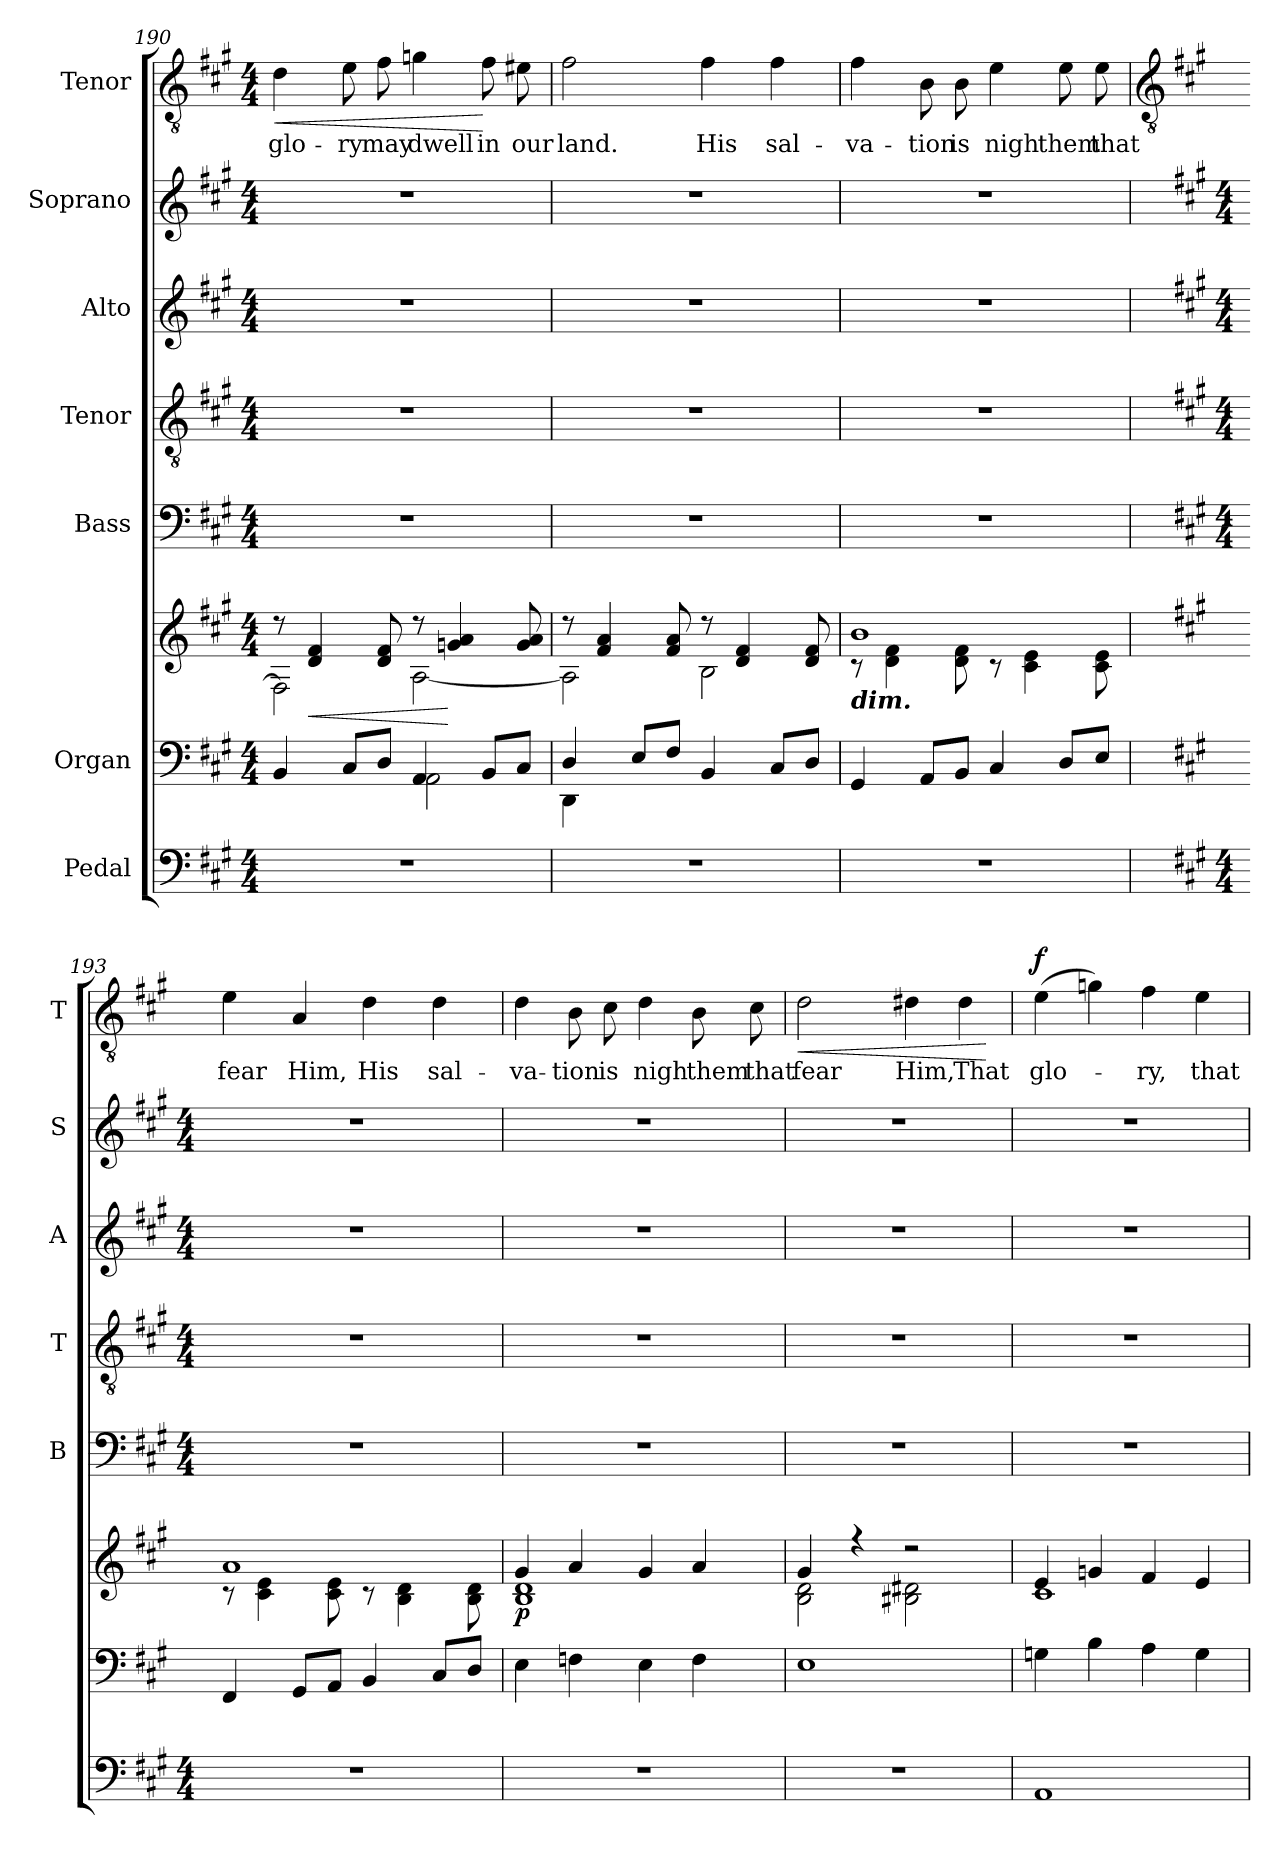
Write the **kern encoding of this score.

**kern	**kern	**kern	**dynam	**kern	**kern	**kern	**kern	**kern	**text	**dynam
*part7	*part6	*part6	*part6	*part5	*part4	*part3	*part2	*part1	*part1	*part1
*staff8	*staff7	*staff6	*staff6/7	*staff5	*staff4	*staff3	*staff2	*staff1	*staff1	*staff1
*I"Pedal	*I"Organ	*	*	*I"Bass	*I"Tenor	*I"Alto	*I"Soprano	*I"Tenor	*	*
*	*	*	*	*I'B	*I'T	*I'A	*I'S	*I'T	*	*
*clefF4	*clefF4	*clefG2	*	*clefF4	*clefGv2	*clefG2	*clefG2	*clefGv2	*	*
*k[f#c#g#]	*k[f#c#g#]	*k[f#c#g#]	*	*k[f#c#g#]	*k[f#c#g#]	*k[f#c#g#]	*k[f#c#g#]	*k[f#c#g#]	*	*
*A:	*A:	*A:	*	*A:	*A:	*A:	*A:	*A:	*	*
*M4/4	*M4/4	*M4/4	*	*M4/4	*M4/4	*M4/4	*M4/4	*M4/4	*	*
=190	=190	=190	=190	=190	=190	=190	=190	=190	=190	=190
*	*^	*^	*	*	*	*	*	*	*	*
!	!	!	!	!	!	!	!	!	!	!	!LO:LY:b	!LO:HP:b
1r	4BB/	2ryy	8r	2F#\]	.	1r	1r	1r	1r	4d	glo-	<
!	!	!	!	!	!LO:HP:b	!	!	!	!	!	!	!
.	.	.	4d/ 4f#/	.	<	.	.	.	.	.	.	.
!	!	!	!	!	!	!	!	!	!	!	!LO:LY:b	!
.	8C#/L	.	.	.	.	.	.	.	.	8e	-ry	.
!	!	!	!	!	!	!	!	!	!	!	!LO:LY:b	!
.	8D/J	.	8d/ 8f#/	.	.	.	.	.	.	8f#	may	.
!	!	!	!	!	!	!	!	!	!	!	!LO:LY:b	!
.	4AA/	2AA\	8r	[2A\	.	.	.	.	.	4gn	dwell	.
.	.	.	4gn/ 4a/	.	[	.	.	.	.	.	.	.
!	!	!	!	!	!	!	!	!	!	!	!LO:LY:b	!
.	8BB/L	.	.	.	.	.	.	.	.	8f#	in	[
!	!	!	!	!	!	!	!	!	!	!	!LO:LY:b	!
.	8C#/J	.	8g/ 8a/	.	.	.	.	.	.	8e#X	our	.
=191	=191	=191	=191	=191	=191	=191	=191	=191	=191	=191	=191	=191
!	!	!	!	!	!	!	!	!	!	!	!LO:LY:b	!
1r	4D/	4DD\	8r	2A\]	.	1r	1r	1r	1r	2f#	land.	.
.	.	.	4f#/ 4a/	.	.	.	.	.	.	.	.	.
.	8E/L	4ryy	.	.	.	.	.	.	.	.	.	.
.	8F#/J	.	8f#/ 8a/	.	.	.	.	.	.	.	.	.
!	!	!	!	!	!	!	!	!	!	!	!LO:LY:b	!
.	4BB/	2ryy	8r	2B\	.	.	.	.	.	4f#	His	.
.	.	.	4d/ 4f#/	.	.	.	.	.	.	.	.	.
!	!	!	!	!	!	!	!	!	!	!	!LO:LY:b	!
.	8C#/L	.	.	.	.	.	.	.	.	4f#	sal-	.
.	8D/J	.	8d/ 8f#/	.	.	.	.	.	.	.	.	.
=192	=192	=192	=192	=192	=192	=192	=192	=192	=192	=192	=192	=192
!	!	!	!LO:TX:b:Bi:t=dim.	!	!	!	!	!	!	!	!	!
!	!	!	!	!	!	!	!	!	!	!	!LO:LY:b	!
1r	4GG#/	1ryy	1b/	8r	.	1r	1r	1r	1r	4f#	-va-	.
.	.	.	.	4d\ 4f#\	.	.	.	.	.	.	.	.
!	!	!	!	!	!	!	!	!	!	!	!LO:LY:b	!
.	8AA/L	.	.	.	.	.	.	.	.	8B	-tion	.
!	!	!	!	!	!	!	!	!	!	!	!LO:LY:b	!
.	8BB/J	.	.	8d\ 8f#\	.	.	.	.	.	8B	is	.
!	!	!	!	!	!	!	!	!	!	!	!LO:LY:b	!
.	4C#/	.	.	8r	.	.	.	.	.	4e	nigh	.
.	.	.	.	4c#\ 4e\	.	.	.	.	.	.	.	.
!	!	!	!	!	!	!	!	!	!	!	!LO:LY:b	!
.	8D/L	.	.	.	.	.	.	.	.	8e	them	.
!	!	!	!	!	!	!	!	!	!	!	!LO:LY:b	!
.	8E/J	.	.	8c#\ 8e\	.	.	.	.	.	8e	that	.
*	*v	*v	*	*	*	*	*	*	*	*	*	*
!!LO:LB:g=z
=193	=193	=193	=193	=193	=193	=193	=193	=193	=193	=193	=193
*	*	*	*	*	*	*	*	*	*clefGv2	*	*
*k[f#c#g#]	*	*	*	*	*	*	*	*	*	*	*
*A:	*	*	*	*	*	*	*	*	*	*	*
*M4/4	*	*	*	*	*M4/4	*M4/4	*M4/4	*M4/4	*	*	*
!	!	!	!	!	!	!	!	!	!	!LO:LY:b	!
1r	4FF#	1a/	8r	.	1r	1r	1r	1r	4e	fear	.
.	.	.	4c#\ 4e\	.	.	.	.	.	.	.	.
!	!	!	!	!	!	!	!	!	!	!LO:LY:b	!
.	8GG#L	.	.	.	.	.	.	.	4A	Him,	.
.	8AAJ	.	8c#\ 8e\	.	.	.	.	.	.	.	.
!	!	!	!	!	!	!	!	!	!	!LO:LY:b	!
.	4BB	.	8r	.	.	.	.	.	4d	His	.
.	.	.	4B\ 4d\	.	.	.	.	.	.	.	.
!	!	!	!	!	!	!	!	!	!	!LO:LY:b	!
.	8C#L	.	.	.	.	.	.	.	4d	sal-	.
.	8DJ	.	8B\ 8d\	.	.	.	.	.	.	.	.
=194	=194	=194	=194	=194	=194	=194	=194	=194	=194	=194	=194
!	!	!	!	!LO:DY:b	!	!	!	!	!	!LO:LY:b	!
1r	4E	4g#/	1B\ 1d\	p	1r	1r	1r	1r	4d	-va-	.
!	!	!	!	!	!	!	!	!	!	!LO:LY:b	!
.	4Fn	4a/	.	.	.	.	.	.	8B	-tion	.
!	!	!	!	!	!	!	!	!	!	!LO:LY:b	!
.	.	.	.	.	.	.	.	.	8c#	is	.
!	!	!	!	!	!	!	!	!	!	!LO:LY:b	!
.	4E	4g#/	.	.	.	.	.	.	4d	nigh	.
!	!	!	!	!	!	!	!	!	!	!LO:LY:b	!
.	4F	4a/	.	.	.	.	.	.	8B	them	.
!	!	!	!	!	!	!	!	!	!	!LO:LY:b	!
.	.	.	.	.	.	.	.	.	8c#	that	.
=195	=195	=195	=195	=195	=195	=195	=195	=195	=195	=195	=195
!	!	!	!	!	!	!	!	!	!	!LO:LY:b	!LO:HP:b
1r	1E	4g#/	2B\ 2d\	.	1r	1r	1r	1r	2d	fear	<
.	.	4r	.	.	.	.	.	.	.	.	.
!	!	!	!	!	!	!	!	!	!	!LO:LY:b	!
.	.	2r	2B#X\ 2d#X\	.	.	.	.	.	4d#X	Him,	.
!	!	!	!	!	!	!	!	!	!	!LO:LY:b	!
.	.	.	.	.	.	.	.	.	4d#	That	.
*	*	*v	*v	*	*	*	*	*	*	*	*
.	.	.	.	.	.	.	.	.	.	[
=196	=196	=196	=196	=196	=196	=196	=196	=196	=196	=196
*	*	*^	*	*	*	*	*	*	*	*
!	!	!	!	!	!	!	!	!	!	!LO:LY:b	!LO:DY:b
1AA	4Gn	4e/	1c#\	.	1r	1r	1r	1r	(>4e	glo-	f
.	4B	4gn/	.	.	.	.	.	.	4gn)	.	.
!	!	!	!	!	!	!	!	!	!	!LO:LY:b	!
.	4A	4f#/	.	.	.	.	.	.	4f#	ry,	.
!	!	!	!	!	!	!	!	!	!	!LO:LY:b	!
.	4G	4e/	.	.	.	.	.	.	4e	that	.
*	*	*v	*v	*	*	*	*	*	*	*	*
=	=	=	=	=	=	=	=	=	=	=
*-	*-	*-	*-	*-	*-	*-	*-	*-	*-	*-
